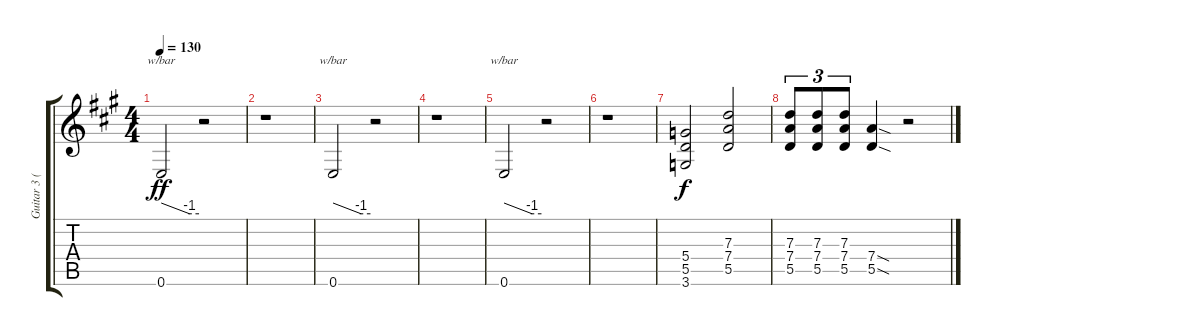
\track ("Guitar 3 (Overdubs)" "Guitar 3 (") {instrument distortionguitar}
\staff {score tabs}
\tuning (E4 B3 G3 D3 A2 E2) {hide}
\ts (4 4)
\tempo 130
\clef g2
\ks a
0.6.2{tbe (custom default 0 0 45 -4 60 -4) dy ff} r.2 |
r.1 |
0.6.2{tbe (custom default 0 0 45 -4 60 -4)} r.2 |
r.1 |
0.6.2{tbe (custom default 0 0 45 -4 60 -4)} r.2 |
r.1 |
(5.4 5.5 3.6).2{dy f} (7.3 7.4 5.5).2 |
(7.3 7.4 5.5).8{tu (3 2)} (7.3 7.4 5.5).8{tu (3 2)} (7.3 7.4 5.5).8{tu (3 2)} (7.4{sod} 5.5{sod}).4 r.2
